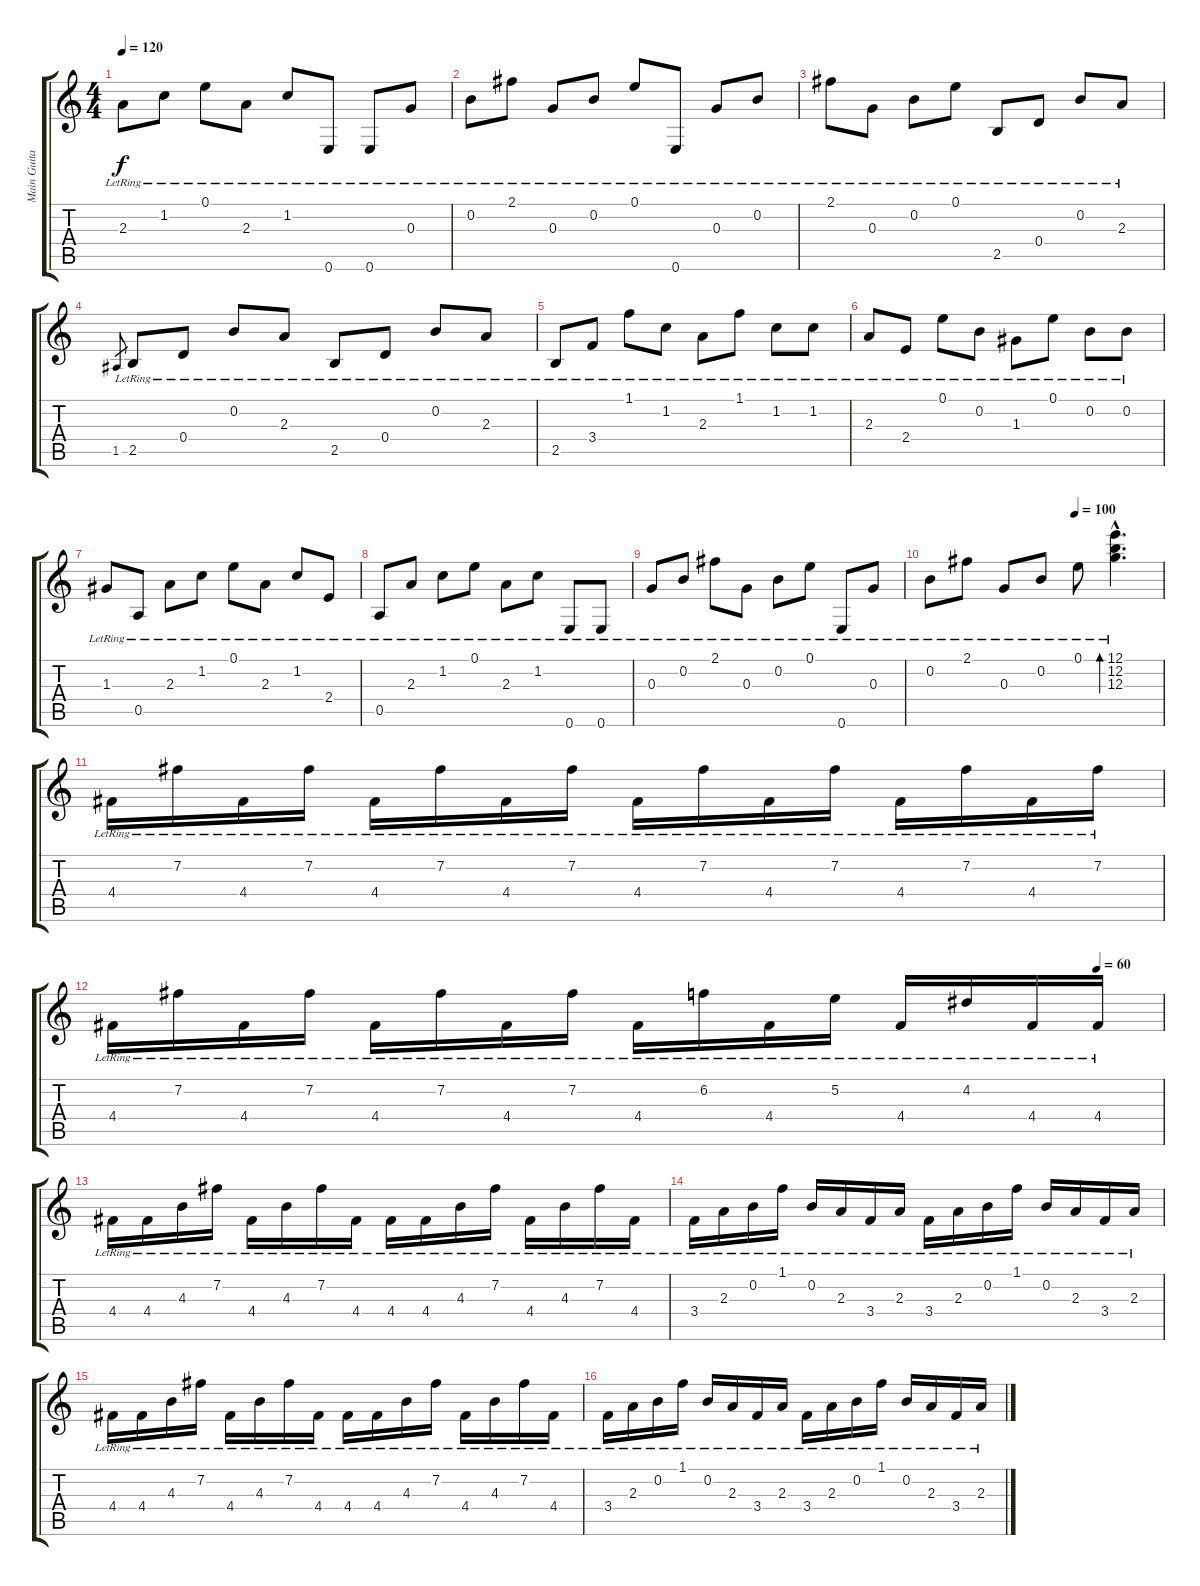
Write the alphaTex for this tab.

\track ("Main Guitar" "Main Guita") {instrument acousticguitarsteel}
\staff {score tabs}
\tuning (E4 B3 G3 D3 A2 E2) {hide}
\ts (4 4)
\tempo 120
\clef g2
\ks c
2.3{lr}.8{dy f} 1.2{lr}.8 0.1{lr}.8 2.3{lr}.8 1.2{lr}.8 0.6{lr}.8 0.6{lr}.8 0.3{lr}.8 |
0.2{lr}.8 2.1{lr}.8 0.3{lr}.8 0.2{lr}.8 0.1{lr}.8 0.6{lr}.8 0.3{lr}.8 0.2{lr}.8 |
2.1{lr}.8 0.3{lr}.8 0.2{lr}.8 0.1{lr}.8 2.5{lr}.8 0.4{lr}.8 0.2{lr}.8 2.3{lr}.8 |
1.5.8{gr} 2.5{lr}.8 0.4{lr}.8 0.2{lr}.8 2.3{lr}.8 2.5{lr}.8 0.4{lr}.8 0.2{lr}.8 2.3{lr}.8 |
2.5{lr}.8 3.4{lr}.8 1.1{lr}.8 1.2{lr}.8 2.3{lr}.8 1.1{lr}.8 1.2{lr}.8 1.2{lr}.8 |
2.3{lr}.8 2.4{lr}.8 0.1{lr}.8 0.2{lr}.8 1.3{lr}.8 0.1{lr}.8 0.2{lr}.8 0.2{lr}.8 |
1.3{lr}.8 0.5{lr}.8 2.3{lr}.8 1.2{lr}.8 0.1{lr}.8 2.3{lr}.8 1.2{lr}.8 2.4{lr}.8 |
0.5{lr}.8 2.3{lr}.8 1.2{lr}.8 0.1{lr}.8 2.3{lr}.8 1.2{lr}.8 0.6{lr}.8 0.6{lr}.8 |
0.3{lr}.8 0.2{lr}.8 2.1{lr}.8 0.3{lr}.8 0.2{lr}.8 0.1{lr}.8 0.6{lr}.8 0.3{lr}.8 |
\tempo (100 0.625)
0.2{lr}.8 2.1{lr}.8 0.3{lr}.8 0.2{lr}.8 0.1{lr}.8 (12.1{hac lr} 12.2{hac lr} 12.3{hac lr}).4{d bd 480} |
4.4{lr}.16{volume 8} 7.2{lr}.16{volume 5} 4.4{lr}.16 7.2{lr}.16 4.4{lr}.16{volume 9} 7.2{lr}.16{volume 6} 4.4{lr}.16 7.2{lr}.16 4.4{lr}.16{volume 10} 7.2{lr}.16{volume 7} 4.4{lr}.16 7.2{lr}.16 4.4{lr}.16{volume 11} 7.2{lr}.16{volume 8} 4.4{lr}.16 7.2{lr}.16{volume 12} |
\tempo (60 0.9375)
4.4{lr}.16{volume 9} 7.2{lr}.16{volume 13} 4.4{lr}.16{volume 10} 7.2{lr}.16{volume 13} 4.4{lr}.16{volume 10} 7.2{lr}.16{volume 13} 4.4{lr}.16{volume 10} 7.2{lr}.16{volume 14} 4.4{lr}.16{volume 11} 6.2{lr}.16{volume 15} 4.4{lr}.16{volume 12} 5.2{lr}.16{volume 16} 4.4{lr}.16{volume 13} 4.2{lr}.16{volume 13} 4.4{lr}.16{volume 14} 4.4{lr}.16{volume 15} |
4.4{lr}.16{volume 10} 4.4{lr}.16 4.3{lr}.16 7.2{lr}.16 4.4{lr}.16 4.3{lr}.16 7.2{lr}.16 4.4{lr}.16 4.4{lr}.16 4.4{lr}.16 4.3{lr}.16 7.2{lr}.16 4.4{lr}.16 4.3{lr}.16 7.2{lr}.16 4.4{lr}.16 |
3.4{lr}.16 2.3{lr}.16 0.2{lr}.16 1.1{lr}.16 0.2{lr}.16 2.3{lr}.16 3.4{lr}.16 2.3{lr}.16 3.4{lr}.16 2.3{lr}.16 0.2{lr}.16 1.1{lr}.16 0.2{lr}.16 2.3{lr}.16 3.4{lr}.16 2.3{lr}.16 |
4.4{lr}.16 4.4{lr}.16 4.3{lr}.16 7.2{lr}.16 4.4{lr}.16 4.3{lr}.16 7.2{lr}.16 4.4{lr}.16 4.4{lr}.16 4.4{lr}.16 4.3{lr}.16 7.2{lr}.16 4.4{lr}.16 4.3{lr}.16 7.2{lr}.16 4.4{lr}.16 |
3.4{lr}.16 2.3{lr}.16 0.2{lr}.16 1.1{lr}.16 0.2{lr}.16 2.3{lr}.16 3.4{lr}.16 2.3{lr}.16 3.4{lr}.16 2.3{lr}.16 0.2{lr}.16 1.1{lr}.16 0.2{lr}.16 2.3{lr}.16 3.4{lr}.16 2.3{lr}.16
